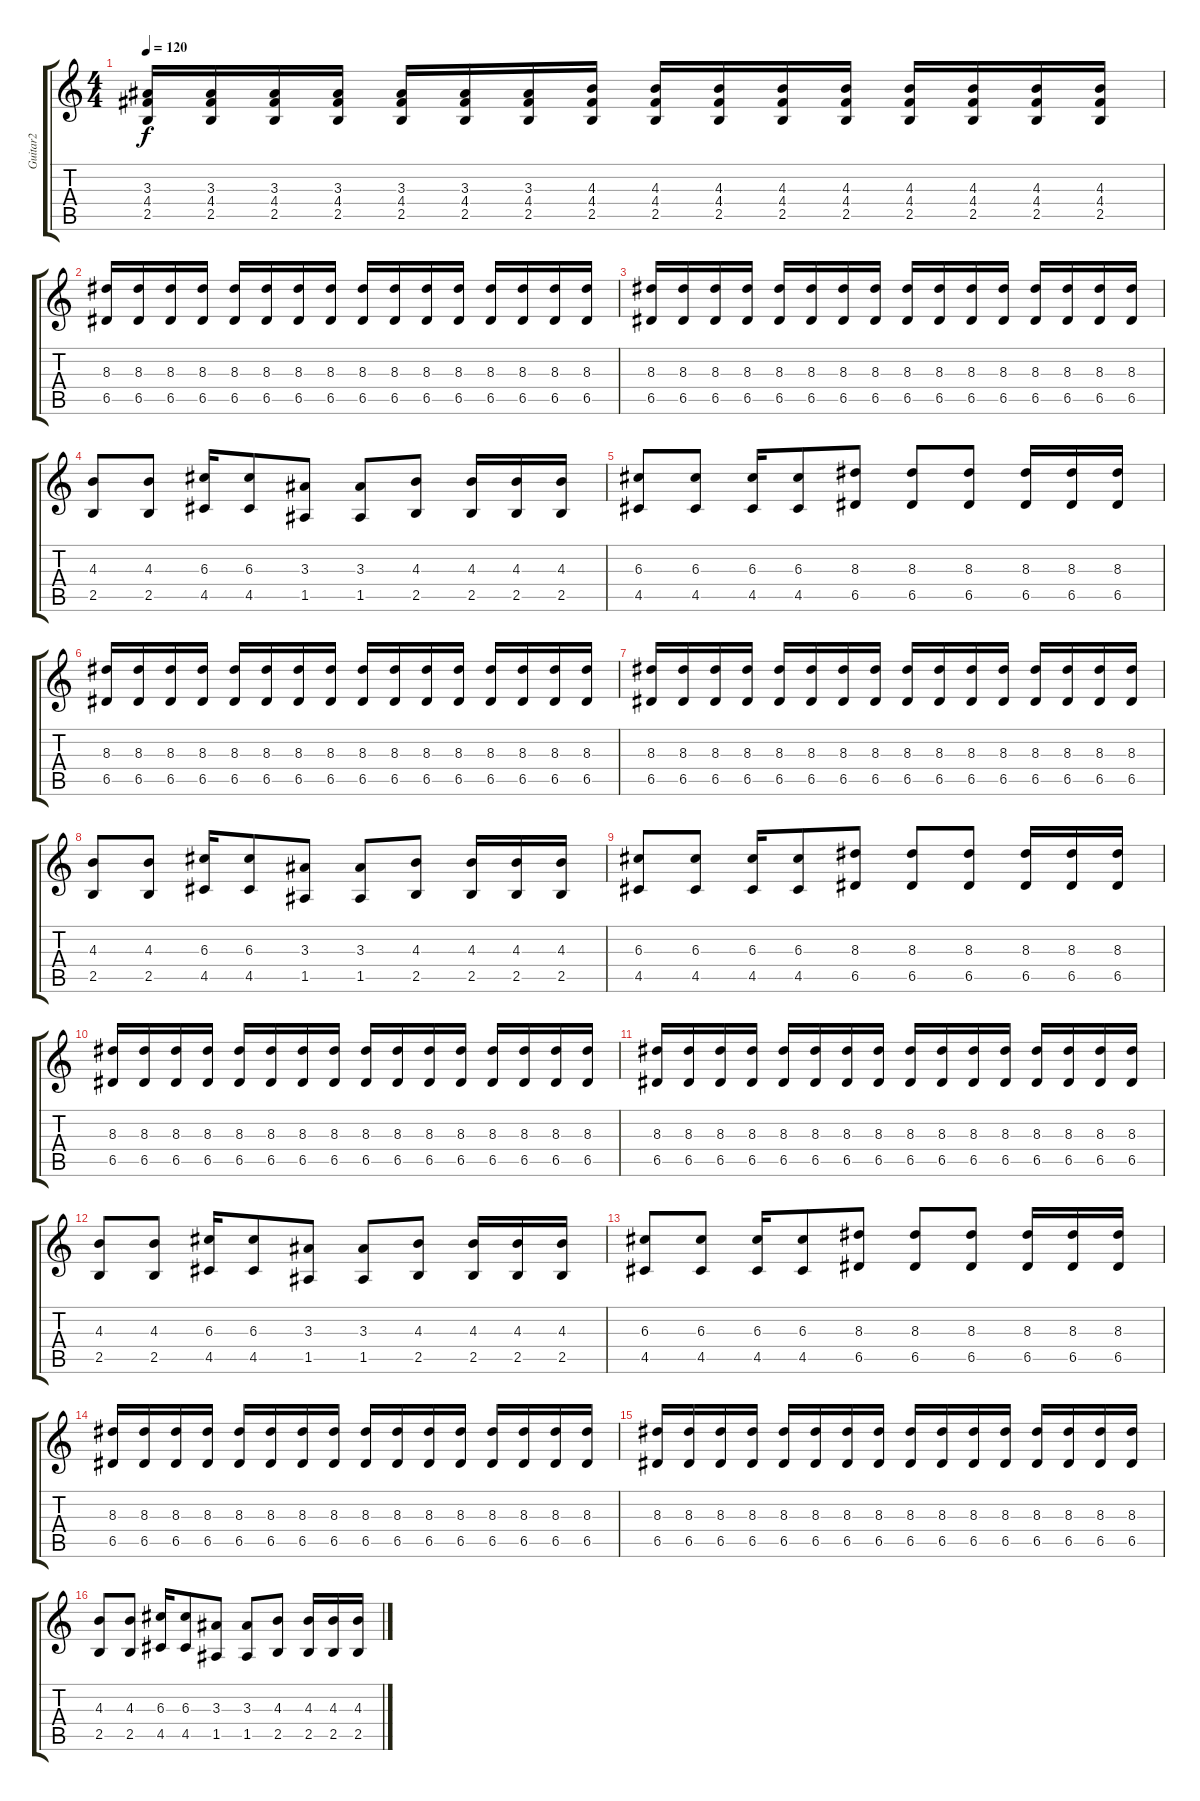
\track ("Guitar2" "Guitar2") {instrument distortionguitar}
\staff {score tabs}
\tuning (E4 B3 G3 D3 A2 E2) {hide}
\ts (4 4)
\tempo 120
\clef g2
\ks c
(3.3 4.4 2.5).16{dy f} (3.3 4.4 2.5).16 (3.3 4.4 2.5).16 (3.3 4.4 2.5).16 (3.3 4.4 2.5).16 (3.3 4.4 2.5).16 (3.3 4.4 2.5).16 (4.3 4.4 2.5).16 (4.3 4.4 2.5).16 (4.3 4.4 2.5).16 (4.3 4.4 2.5).16 (4.3 4.4 2.5).16 (4.3 4.4 2.5).16 (4.3 4.4 2.5).16 (4.3 4.4 2.5).16 (4.3 4.4 2.5).16 |
(8.3 6.5).16 (8.3 6.5).16 (8.3 6.5).16 (8.3 6.5).16 (8.3 6.5).16 (8.3 6.5).16 (8.3 6.5).16 (8.3 6.5).16 (8.3 6.5).16 (8.3 6.5).16 (8.3 6.5).16 (8.3 6.5).16 (8.3 6.5).16 (8.3 6.5).16 (8.3 6.5).16 (8.3 6.5).16 |
(8.3 6.5).16 (8.3 6.5).16 (8.3 6.5).16 (8.3 6.5).16 (8.3 6.5).16 (8.3 6.5).16 (8.3 6.5).16 (8.3 6.5).16 (8.3 6.5).16 (8.3 6.5).16 (8.3 6.5).16 (8.3 6.5).16 (8.3 6.5).16 (8.3 6.5).16 (8.3 6.5).16 (8.3 6.5).16 |
(4.3 2.5).8 (4.3 2.5).8 (6.3 4.5).16 (6.3 4.5).8 (3.3 1.5).8 (3.3 1.5).8 (4.3 2.5).8 (4.3 2.5).16 (4.3 2.5).16 (4.3 2.5).16 |
(6.3 4.5).8 (6.3 4.5).8 (6.3 4.5).16 (6.3 4.5).8 (8.3 6.5).8 (8.3 6.5).8 (8.3 6.5).8 (8.3 6.5).16 (8.3 6.5).16 (8.3 6.5).16 |
(8.3 6.5).16 (8.3 6.5).16 (8.3 6.5).16 (8.3 6.5).16 (8.3 6.5).16 (8.3 6.5).16 (8.3 6.5).16 (8.3 6.5).16 (8.3 6.5).16 (8.3 6.5).16 (8.3 6.5).16 (8.3 6.5).16 (8.3 6.5).16 (8.3 6.5).16 (8.3 6.5).16 (8.3 6.5).16 |
(8.3 6.5).16 (8.3 6.5).16 (8.3 6.5).16 (8.3 6.5).16 (8.3 6.5).16 (8.3 6.5).16 (8.3 6.5).16 (8.3 6.5).16 (8.3 6.5).16 (8.3 6.5).16 (8.3 6.5).16 (8.3 6.5).16 (8.3 6.5).16 (8.3 6.5).16 (8.3 6.5).16 (8.3 6.5).16 |
(4.3 2.5).8 (4.3 2.5).8 (6.3 4.5).16 (6.3 4.5).8 (3.3 1.5).8 (3.3 1.5).8 (4.3 2.5).8 (4.3 2.5).16 (4.3 2.5).16 (4.3 2.5).16 |
(6.3 4.5).8 (6.3 4.5).8 (6.3 4.5).16 (6.3 4.5).8 (8.3 6.5).8 (8.3 6.5).8 (8.3 6.5).8 (8.3 6.5).16 (8.3 6.5).16 (8.3 6.5).16 |
(8.3 6.5).16 (8.3 6.5).16 (8.3 6.5).16 (8.3 6.5).16 (8.3 6.5).16 (8.3 6.5).16 (8.3 6.5).16 (8.3 6.5).16 (8.3 6.5).16 (8.3 6.5).16 (8.3 6.5).16 (8.3 6.5).16 (8.3 6.5).16 (8.3 6.5).16 (8.3 6.5).16 (8.3 6.5).16 |
(8.3 6.5).16 (8.3 6.5).16 (8.3 6.5).16 (8.3 6.5).16 (8.3 6.5).16 (8.3 6.5).16 (8.3 6.5).16 (8.3 6.5).16 (8.3 6.5).16 (8.3 6.5).16 (8.3 6.5).16 (8.3 6.5).16 (8.3 6.5).16 (8.3 6.5).16 (8.3 6.5).16 (8.3 6.5).16 |
(4.3 2.5).8 (4.3 2.5).8 (6.3 4.5).16 (6.3 4.5).8 (3.3 1.5).8 (3.3 1.5).8 (4.3 2.5).8 (4.3 2.5).16 (4.3 2.5).16 (4.3 2.5).16 |
(6.3 4.5).8 (6.3 4.5).8 (6.3 4.5).16 (6.3 4.5).8 (8.3 6.5).8 (8.3 6.5).8 (8.3 6.5).8 (8.3 6.5).16 (8.3 6.5).16 (8.3 6.5).16 |
(8.3 6.5).16 (8.3 6.5).16 (8.3 6.5).16 (8.3 6.5).16 (8.3 6.5).16 (8.3 6.5).16 (8.3 6.5).16 (8.3 6.5).16 (8.3 6.5).16 (8.3 6.5).16 (8.3 6.5).16 (8.3 6.5).16 (8.3 6.5).16 (8.3 6.5).16 (8.3 6.5).16 (8.3 6.5).16 |
(8.3 6.5).16 (8.3 6.5).16 (8.3 6.5).16 (8.3 6.5).16 (8.3 6.5).16 (8.3 6.5).16 (8.3 6.5).16 (8.3 6.5).16 (8.3 6.5).16 (8.3 6.5).16 (8.3 6.5).16 (8.3 6.5).16 (8.3 6.5).16 (8.3 6.5).16 (8.3 6.5).16 (8.3 6.5).16 |
(4.3 2.5).8 (4.3 2.5).8 (6.3 4.5).16 (6.3 4.5).8 (3.3 1.5).8 (3.3 1.5).8 (4.3 2.5).8 (4.3 2.5).16 (4.3 2.5).16 (4.3 2.5).16
